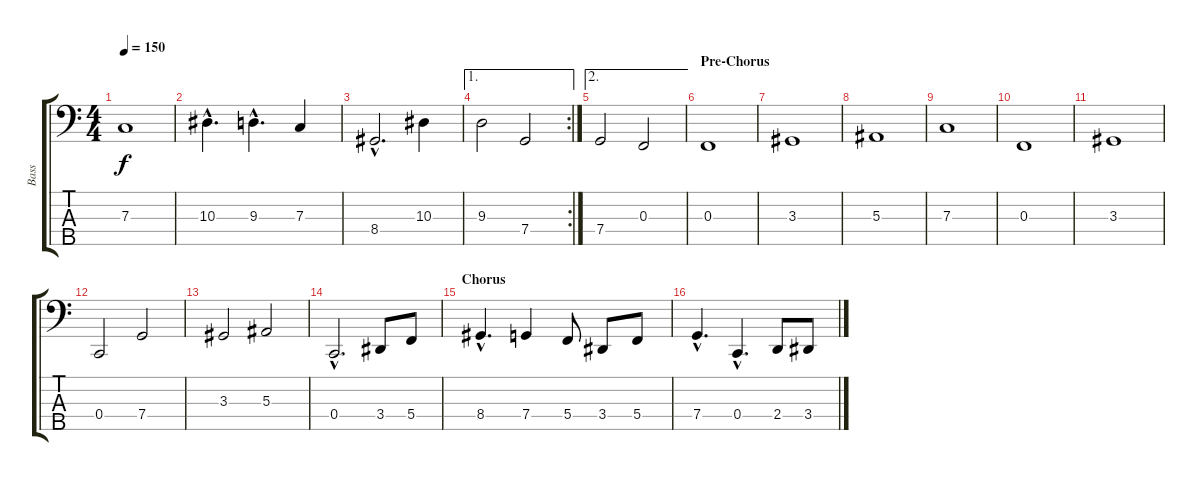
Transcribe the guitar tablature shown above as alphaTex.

\track ("Bass" "Bass") {instrument electricbassfinger}
\staff {score tabs}
\tuning (Eb2 Bb1 F1 C1 G0) {hide}
\ts (4 4)
\tempo 150
\clef f4
\ks c
7.3.1{dy f} |
10.3{hac}.4{d} 9.3{hac}.4{d} 7.3.4 |
8.4{hac}.2{d} 10.3.4 |
\ae 1
\rc 2
9.3.2 7.4.2 |
\ae 2
7.4.2 0.3.2 |
\section ("" "Pre-Chorus")
0.3.1 |
3.3.1 |
5.3.1 |
7.3.1 |
0.3.1 |
3.3.1 |
0.4.2 7.4.2 |
3.3.2 5.3.2 |
0.4{hac}.2{d} 3.4.8 5.4.8 |
\section ("" "Chorus")
8.4{hac}.4{d} 7.4.4 5.4.8 3.4.8 5.4.8 |
7.4{hac}.4{d} 0.4{hac}.4{d} 2.4.8 3.4.8
